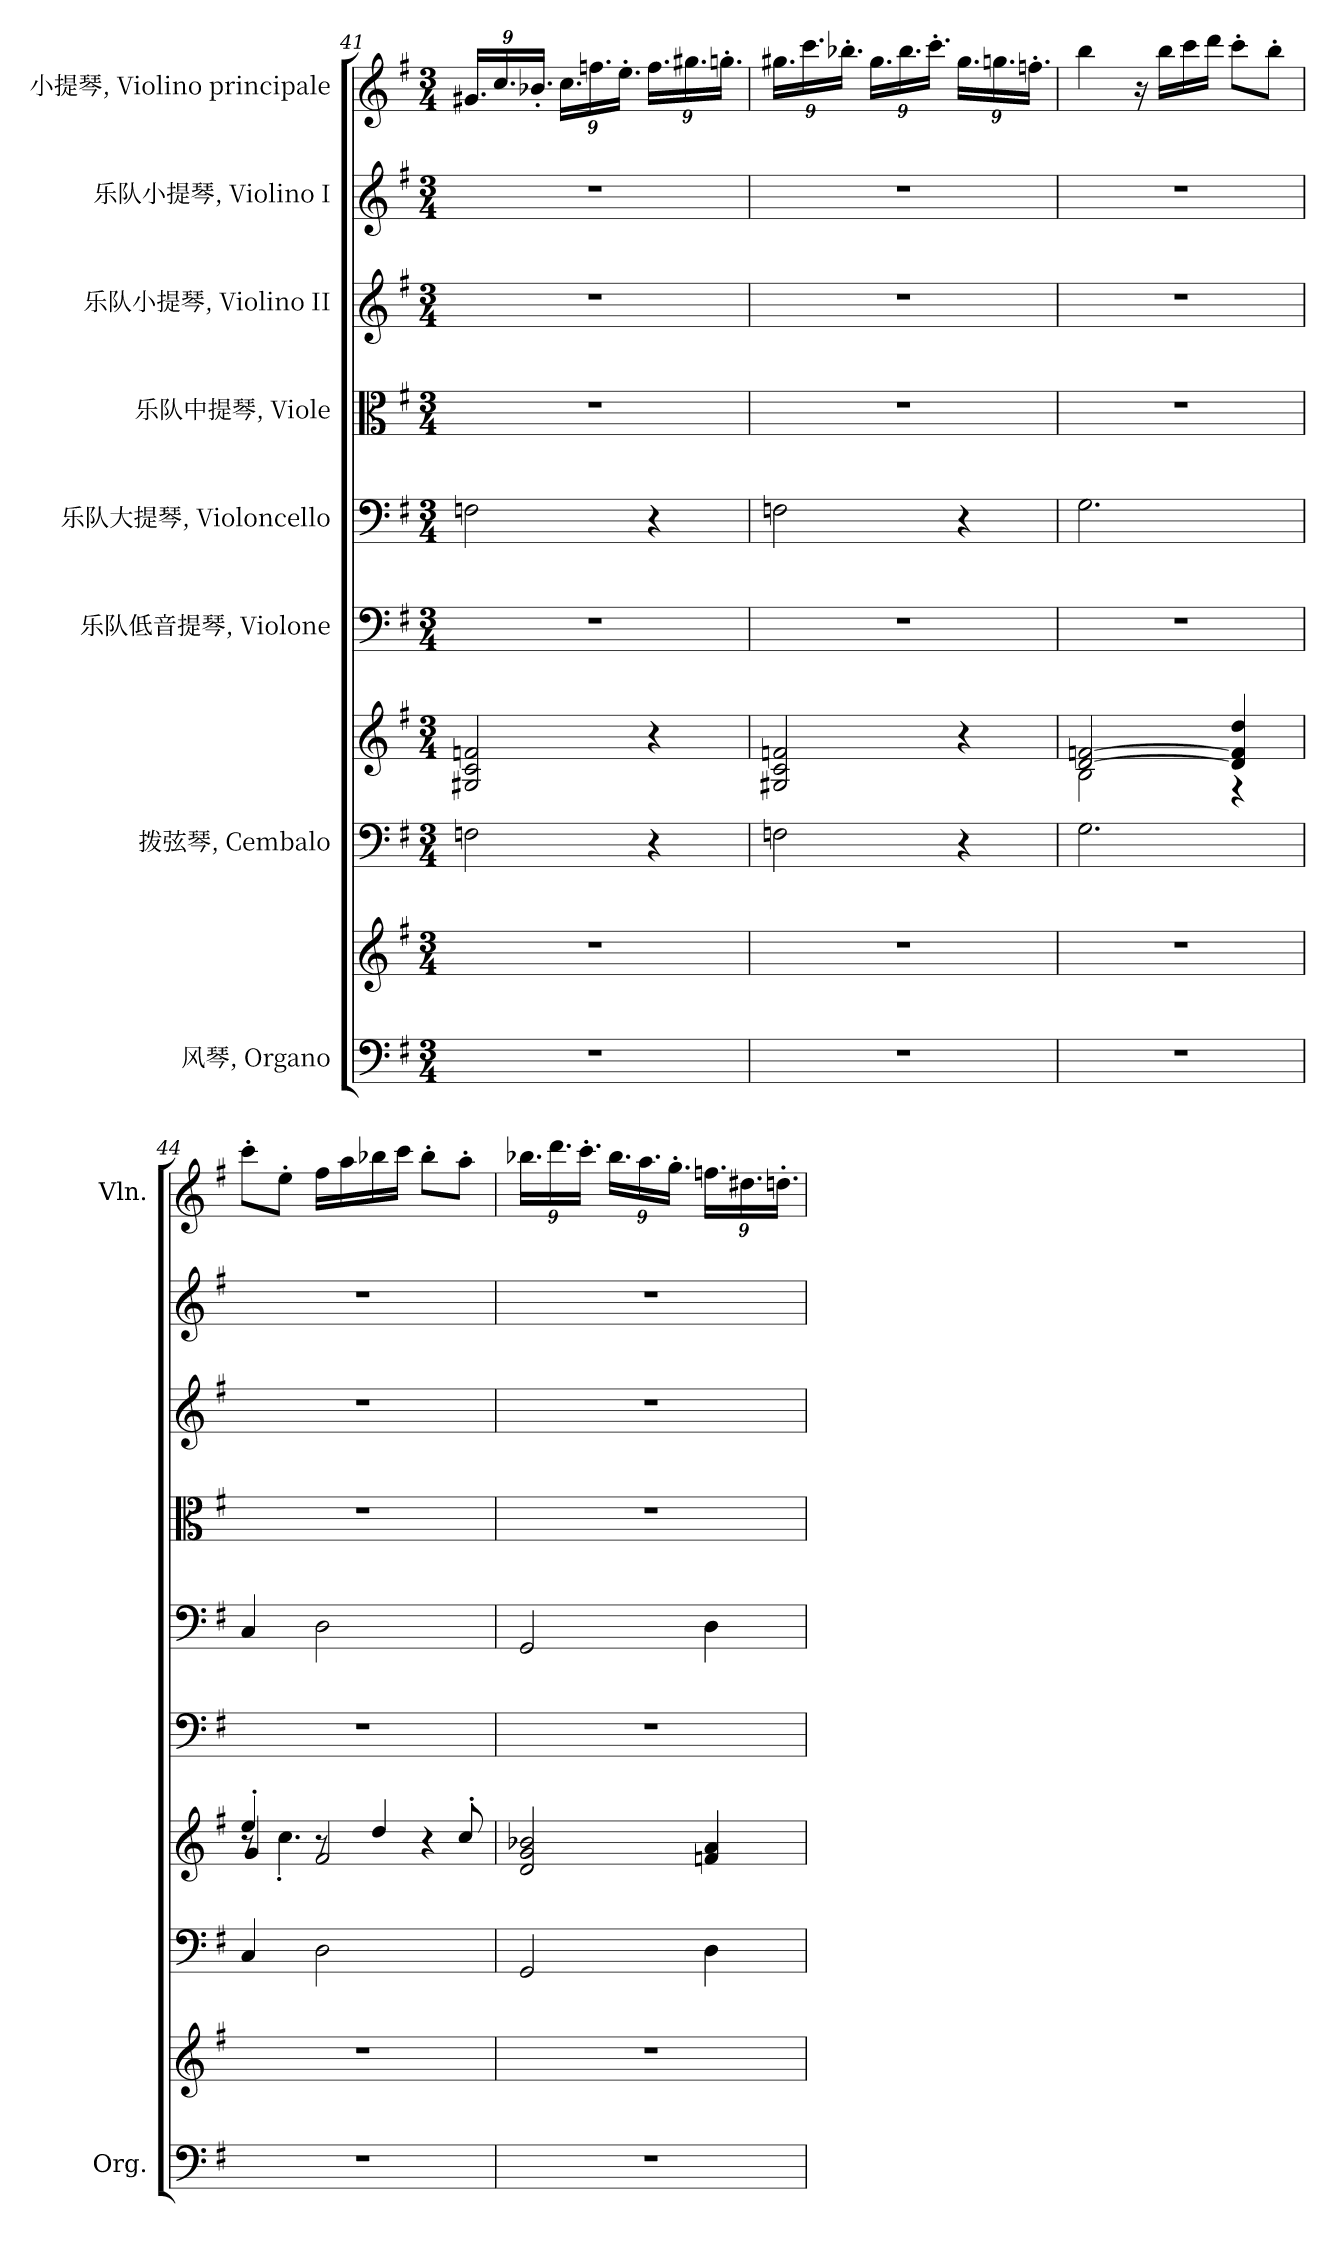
**kern	**kern	**kern	**kern	**kern	**kern	**kern	**kern	**kern	**kern
*part8	*part8	*part7	*part7	*part6	*part5	*part4	*part3	*part2	*part1
*staff10	*staff9	*staff8	*staff7	*staff6	*staff5	*staff4	*staff3	*staff2	*staff1
*I"风琴, Organo	*	*I"拨弦琴, Cembalo	*	*I"乐队低音提琴, Violone	*I"乐队大提琴, Violoncello	*I"乐队中提琴, Viole	*I"乐队小提琴, Violino II	*I"乐队小提琴, Violino I	*I"小提琴, Violino principale
*I'Org.	*	*	*	*	*	*	*	*	*I'Vln.
!!LO:PB:g=z
*clefF4	*clefG2	*clefF4	*clefG2	*clefF4	*clefF4	*clefC3	*clefG2	*clefG2	*clefG2
*	*	*	*	*ITrd7c12	*	*	*	*	*
*k[f#]	*k[f#]	*k[f#]	*k[f#]	*k[f#]	*k[f#]	*k[f#]	*k[f#]	*k[f#]	*k[f#]
*M3/4	*M3/4	*M3/4	*M3/4	*M3/4	*M3/4	*M3/4	*M3/4	*M3/4	*M3/4
*	*	*	*	*	*	*	*	*	*Xbrackettup
=41	=41	=41	=41	=41	=41	=41	=41	=41	=41
2.r	2.r	2Fn\	2G#X/ 2c/ 2fn/	2.r	2Fn\	2.r	2.r	2.r	18.g#X/LL
.	.	.	.	.	.	.	.	.	18.cc/
.	.	.	.	.	.	.	.	.	18.b-X'/JJ
.	.	.	.	.	.	.	.	.	18.cc\LL
.	.	.	.	.	.	.	.	.	18.ffn\
.	.	.	.	.	.	.	.	.	18.ee'\JJ
.	.	4r	4r	.	4r	.	.	.	18.ff\LL
.	.	.	.	.	.	.	.	.	18.gg#X\
.	.	.	.	.	.	.	.	.	18.ggn'\JJ
=42	=42	=42	=42	=42	=42	=42	=42	=42	=42
2.r	2.r	2Fn\	2G#X/ 2c/ 2fn/	2.r	2Fn\	2.r	2.r	2.r	18.gg#X\LL
.	.	.	.	.	.	.	.	.	18.ccc\
.	.	.	.	.	.	.	.	.	18.bb-X'\JJ
.	.	.	.	.	.	.	.	.	18.gg#\LL
.	.	.	.	.	.	.	.	.	18.bb-\
.	.	.	.	.	.	.	.	.	18.ccc'\JJ
.	.	4r	4r	.	4r	.	.	.	18.gg#\LL
.	.	.	.	.	.	.	.	.	18.ggn\
.	.	.	.	.	.	.	.	.	18.ffn'\JJ
=43	=43	=43	=43	=43	=43	=43	=43	=43	=43
*	*	*	*^	*	*	*	*	*	*
2.r	2.r	2.G\	[2d/ [2fn/	2B\	2.r	2.G\	2.r	2.r	2.r	4bb\
.	.	.	.	.	.	.	.	.	.	16r
.	.	.	.	.	.	.	.	.	.	16bb\LL
.	.	.	.	.	.	.	.	.	.	16ccc\
.	.	.	.	.	.	.	.	.	.	16ddd\JJ
.	.	.	4d/] 4f/] 4dd/	4r	.	.	.	.	.	8ccc'\L
.	.	.	.	.	.	.	.	.	.	8bb'\J
!!LO:PB:g=z
=44	=44	=44	=44	=44	=44	=44	=44	=44	=44	=44
*	*	*	*	*^	*	*	*	*	*	*
2.r	2.r	4C/	4ee'/	8r	4g/	2.r	4C/	2.r	2.r	2.r	8ccc'\L
.	.	.	.	4.cc'\	.	.	.	.	.	.	8ee'\J
.	.	2D\	8r	.	2f#/	.	2D\	.	.	.	16ff#\LL
.	.	.	.	.	.	.	.	.	.	.	16aa\
.	.	.	4dd/	.	.	.	.	.	.	.	16bb-X\
.	.	.	.	.	.	.	.	.	.	.	16ccc\JJ
.	.	.	.	4r	.	.	.	.	.	.	8bb-'\L
.	.	.	8cc'/	.	.	.	.	.	.	.	8aa'\J
*	*	*	*v	*v	*v	*	*	*	*	*	*
=45	=45	=45	=45	=45	=45	=45	=45	=45	=45
2.r	2.r	2GG/	2d/ 2g/ 2b-X/	2.r	2GG/	2.r	2.r	2.r	18.bb-X\LL
.	.	.	.	.	.	.	.	.	18.ddd\
.	.	.	.	.	.	.	.	.	18.ccc'\JJ
.	.	.	.	.	.	.	.	.	18.bb-\LL
.	.	.	.	.	.	.	.	.	18.aa\
.	.	.	.	.	.	.	.	.	18.gg'\JJ
.	.	4D\	4fn/ 4a/	.	4D\	.	.	.	18.ffn\LL
.	.	.	.	.	.	.	.	.	18.dd#X\
.	.	.	.	.	.	.	.	.	18.ddn'\JJ
=	=	=	=	=	=	=	=	=	=
*-	*-	*-	*-	*-	*-	*-	*-	*-	*-
